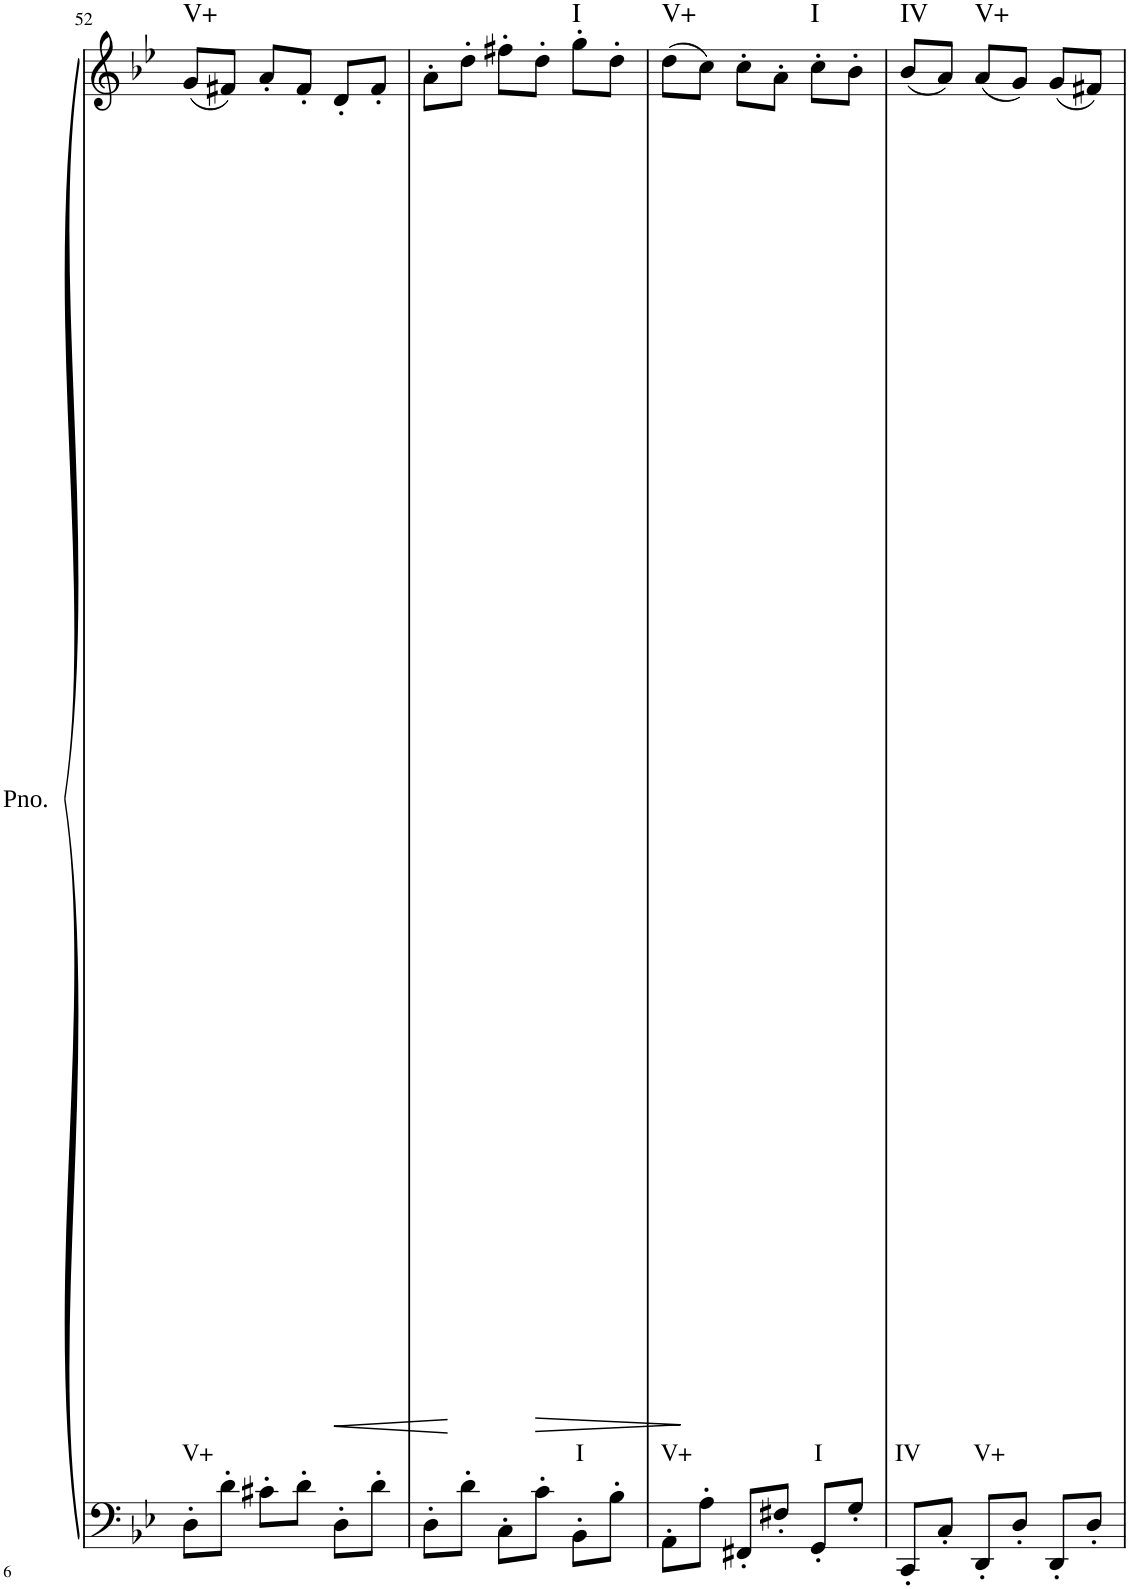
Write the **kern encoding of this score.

**kern	**kern	**text	**dynam	**harte
*part1	*part1	*part1	*part1	*part1
*staff2	*staff1	*staff1	*staff1/2	*
*I"Piano	*	*	*	*
*I'Pno.	*	*	*	*
!!LO:PB:g=z
*clefF4	*clefG2	*	*	*
*k[b-e-]	*k[b-e-]	*	*	*
*M3/4	*M3/4	*	*	*
=52	=52	=52	=52	=52
!	!	!LO:LY:b	!	!LO:H:kt=V+
8D'\L	(8g/L	V+	.	N
8d'\J	8f#X/J)	.	.	.
8c#X'\L	8a'/L	.	.	.
8d'\J	8f#'/J	.	.	.
!	!	!	!LO:HP:b	!
8D'\L	8d'/L	.	<	.
8d'\J	8f#'/J	.	.	.
.	.	.	[	.
=53	=53	=53	=53	=53
8D'\L	8a'\L	.	.	.
8d'\J	8dd'\J	.	.	.
8C'\L	8ff#X'\L	.	.	.
!	!	!	!LO:HP:b	!
8c'\J	8dd'\J	.	>	.
!	!	!LO:LY:b	!	!LO:H:kt=I
8BB-'\L	8gg'\L	I	.	N
8B-'\J	8dd'\J	.	.	.
.	.	.	]	.
=54	=54	=54	=54	=54
!	!	!LO:LY:b	!	!LO:H:kt=V+
8AA'\L	(8dd\L	V+	.	N
8A'\J	8cc\J)	.	.	.
8FF#X'/L	8cc'\L	.	.	.
8F#X'/J	8a'\J	.	.	.
!	!	!LO:LY:b	!	!LO:H:kt=I
8GG'/L	8cc'\L	I	.	N
8G'/J	8b-'\J	.	.	.
=55	=55	=55	=55	=55
!	!	!LO:LY:b	!	!LO:H:kt=IV
8CC'/L	(8b-/L	IV	.	N
8C'/J	8a/J)	.	.	.
!	!	!LO:LY:b	!	!LO:H:kt=V+
8DD'/L	(8a/L	V+	.	N
8D'/J	8g/J)	.	.	.
8DD'/L	(8g/L	.	.	.
8D'/J	8f#X/J)	.	.	.
=	=	=	=	=
*-	*-	*-	*-	*-
